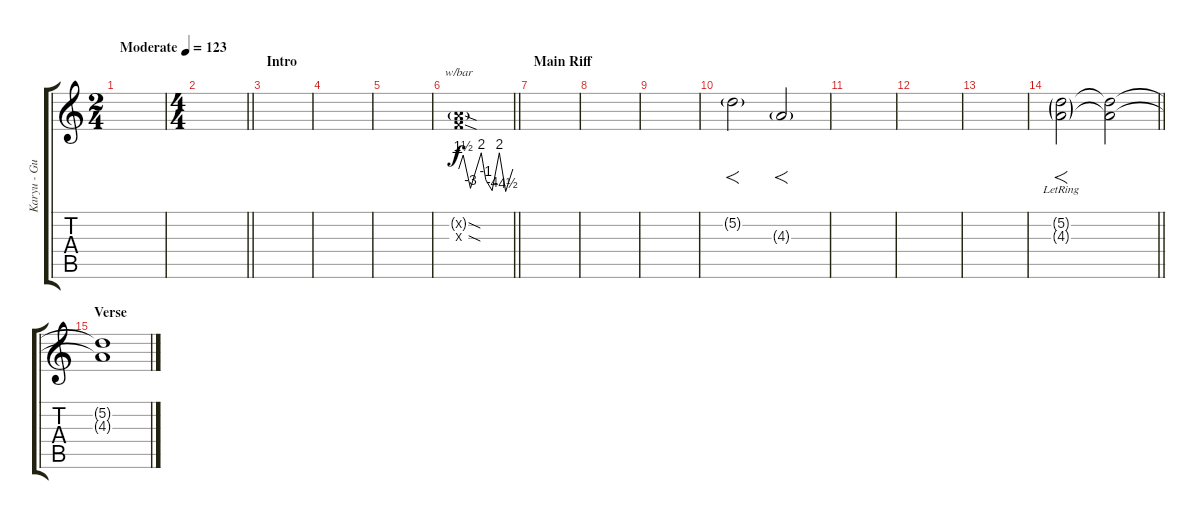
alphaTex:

\track ("Karyu - Guitar 2" "Karyu - Gu") {instrument distortionguitar}
\staff {score tabs}
\tuning (D4 A3 F3 C3 G2 D2) {hide}
\ts (2 4)
\tempo (123 "Moderate")
\clef g2
\ks c
|
\ts (4 4)
\barLineRight lightlight
|
\section ("" "Intro")
|
|
|
\barLineRight lightlight
(0.2{sod g x} 0.3{sod x}).1{tbe (custom default 0 0 5 6 13 -12 25 8 30 -4 37 -16 45 8 52 -18 60 0)} |
\section ("" "Main Riff")
|
|
|
5.2{g}.2{f} 4.3{g}.2{f} |
|
|
|
\barLineRight lightlight
(5.2{g lr} 4.3{g lr}).2{f} (5.2{t} 4.3{t}).2{dy f} |
\section ("" "Verse")
(5.2{t} 4.3{t}).1
